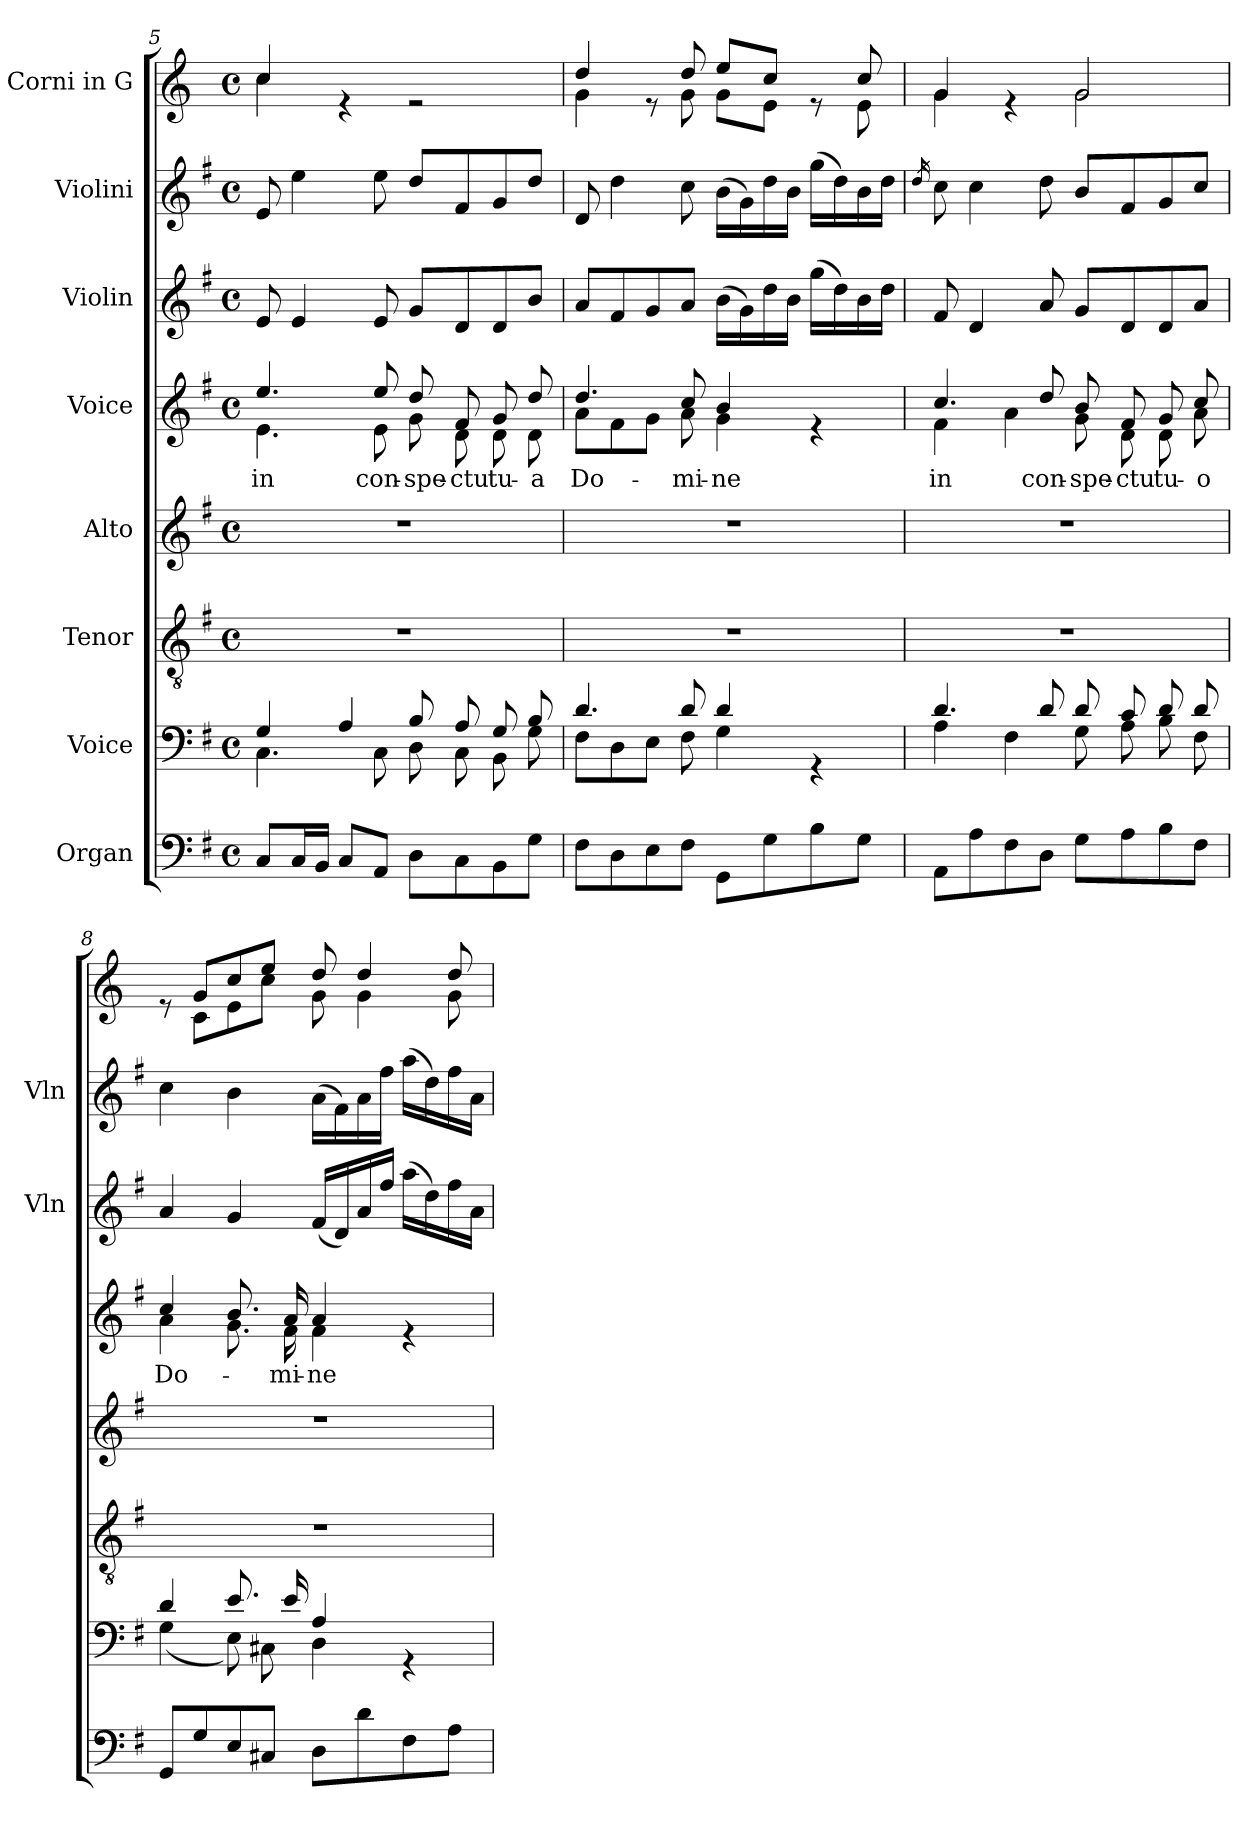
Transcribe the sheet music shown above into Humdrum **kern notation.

**kern	**kern	**kern	**kern	**kern	**text	**kern	**kern	**kern
*part8	*part7	*part6	*part5	*part4	*part4	*part3	*part2	*part1
*staff8	*staff7	*staff6	*staff5	*staff4	*staff4	*staff3	*staff2	*staff1
*I"Organ	*I"Voice	*I"Tenor	*I"Alto	*I"Voice	*	*I"Violin	*I"Violini	*I"Corni in G
*	*	*	*	*	*	*I'Vln	*I'Vln	*
*clefF4	*clefF4	*clefGv2	*clefG2	*clefG2	*	*clefG2	*clefG2	*clefG2
*	*	*	*	*	*	*	*	*ITrd3c5
*k[f#]	*k[f#]	*k[f#]	*k[f#]	*k[f#]	*	*k[f#]	*k[f#]	*k[f#]
*M4/4	*M4/4	*M4/4	*M4/4	*M4/4	*	*M4/4	*M4/4	*M4/4
*met(c)	*met(c)	*met(c)	*met(c)	*met(c)	*	*met(c)	*met(c)	*met(c)
=5	=5	=5	=5	=5	=5	=5	=5	=5
*	*^	*	*	*	*	*	*	*
!	!	!	!	!	!	!LO:LY:b	!	!	!
*	*	*	*	*	*^	*	*	*	*^
8C/L	4G/	4.C\	1r	1r	4.ee/	4.e\	in	8e/	8e/	4g/	4g\
16C/L	.	.	.	.	.	.	.	4e/	4ee\	.	.
16BB/JJ	.	.	.	.	.	.	.	.	.	.	.
8C/L	4A/	.	.	.	.	.	.	.	.	4re	2.ryy
!	!	!	!	!	!	!	!LO:LY:b	!	!	!	!
8AA/J	.	8C\	.	.	8ee/	8e\	con-	8e/	8ee\	.	.
!	!	!	!	!	!	!	!LO:LY:b	!	!	!	!
8D\L	8B/	8D\	.	.	8dd/	8g\	-spe-	8g/L	8dd/L	2re	.
!	!	!	!	!	!	!	!LO:LY:b	!	!	!	!
8C\	8A/	8C\	.	.	8f#/	8d\	-ctu	8d/	8f#/	.	.
!	!	!	!	!	!	!	!LO:LY:b	!	!	!	!
8BB\	8G/	8BB\	.	.	8g/	8d\	tu-	8d/	8g/	.	.
!	!	!	!	!	!	!	!LO:LY:b	!	!	!	!
8G\J	8B/	8G\	.	.	8dd/	8d\	-a	8b/J	8dd/J	.	.
=6	=6	=6	=6	=6	=6	=6	=6	=6	=6	=6	=6
!	!	!	!	!	!	!	!LO:LY:b	!	!	!	!
8F#\L	4.d/	8F#\L	1r	1r	4.dd/	8a\L	Do-	8a/L	8d/	4a/	4d\
8D\	.	8D\	.	.	.	8f#\	.	8f#/	4dd\	.	.
8E\	.	8E\J	.	.	.	8g\J	.	8g/	.	8re	8ryy
!	!	!	!	!	!	!	!LO:LY:b	!	!	!	!
8F#\J	8d/	8F#\	.	.	8cc/	8a\	-mi-	8a/J	8cc\	8a/	8d\
!	!	!	!	!	!	!	!LO:LY:b	!	!	!	!
8GG\L	4d/	4G\	.	.	4b/	4g\	-ne	(16b\LL	(16b\LL	8b/L	8d\L
.	.	.	.	.	.	.	.	16g\)	16g\)	.	.
8G\	.	.	.	.	.	.	.	16dd\	16dd\	8g/J	8B\J
.	.	.	.	.	.	.	.	16b\JJ	16b\JJ	.	.
8B\	4rGG	4ryy	.	.	4re	4ryy	.	(16gg\LL	(16gg\LL	8re	8ryy
.	.	.	.	.	.	.	.	16dd\)	16dd\)	.	.
8G\J	.	.	.	.	.	.	.	16b\	16b\	8g/	8B\
.	.	.	.	.	.	.	.	16dd\JJ	16dd\JJ	.	.
=7	=7	=7	=7	=7	=7	=7	=7	=7	=7	=7	=7
.	.	.	.	.	.	.	.	.	16qdd/	.	.
!	!	!	!	!	!	!	!LO:LY:b	!	!	!	!
8AA\L	4.d/	4A\	1r	1r	4.cc/	4f#\	in	8f#/	8cc\	4d/	4d\
8A\	.	.	.	.	.	.	.	4d/	4cc\	.	.
8F#\	.	4F#\	.	.	.	4a\	.	.	.	4re	4ryy
!	!	!	!	!	!	!	!LO:LY:b	!	!	!	!
8D\J	8d/	.	.	.	8dd/	.	con-	8a/	8dd\	.	.
!	!	!	!	!	!	!	!LO:LY:b	!	!	!	!
8G\L	8d/	8G\	.	.	8b/	8g\	-spe-	8g/L	8b/L	2d/	2d\
!	!	!	!	!	!	!	!LO:LY:b	!	!	!	!
8A\	8c/	8A\	.	.	8f#/	8d\	-ctu	8d/	8f#/	.	.
!	!	!	!	!	!	!	!LO:LY:b	!	!	!	!
8B\	8d/	8B\	.	.	8g/	8d\	tu-	8d/	8g/	.	.
!	!	!	!	!	!	!	!LO:LY:b	!	!	!	!
8F#\J	8d/	8F#\	.	.	8cc/	8a\	-o	8a/J	8cc/J	.	.
!!LO:PB:g=z	!!
=8	=8	=8	=8	=8	=8	=8	=8	=8	=8	=8	=8
!	!	!	!	!	!	!	!LO:LY:b	!	!	!	!
8GG/L	4d/	(4G\	1r	1r	4cc/	4a\	Do-	4a/	4cc\	8re	8ryy
8G/	.	.	.	.	.	.	.	.	.	8d/L	8G\L
8E/	8.e/	8E\)	.	.	8.b/	8.g\	.	4g/	4b\	8g/	8B\
8C#X/J	.	8C#X\	.	.	.	.	.	.	.	8b/J	8g\J
!	!	!	!	!	!	!	!LO:LY:b	!	!	!	!
.	16e/	.	.	.	16a/	16f#\	-mi-	.	.	.	.
!	!	!	!	!	!	!	!LO:LY:b	!	!	!	!
8D\L	4A/	4D\	.	.	4a/	4f#\	-ne	(16f#/LL	(16a\LL	8a/	8d\
.	.	.	.	.	.	.	.	16d/)	16f#\)	.	.
8d\	.	.	.	.	.	.	.	16a/	16a\	4a/	4d\
.	.	.	.	.	.	.	.	16ff#/JJ	16ff#\JJ	.	.
8F#\	4rGG	4ryy	.	.	4re	4ryy	.	(16aa\LL	(16aa\LL	.	.
.	.	.	.	.	.	.	.	16dd\)	16dd\)	.	.
8A\J	.	.	.	.	.	.	.	16ff#\	16ff#\	8a/	8d\
.	.	.	.	.	.	.	.	16a\JJ	16a\JJ	.	.
*	*v	*v	*	*	*v	*v	*	*	*	*v	*v
=	=	=	=	=	=	=	=	=
*-	*-	*-	*-	*-	*-	*-	*-	*-
